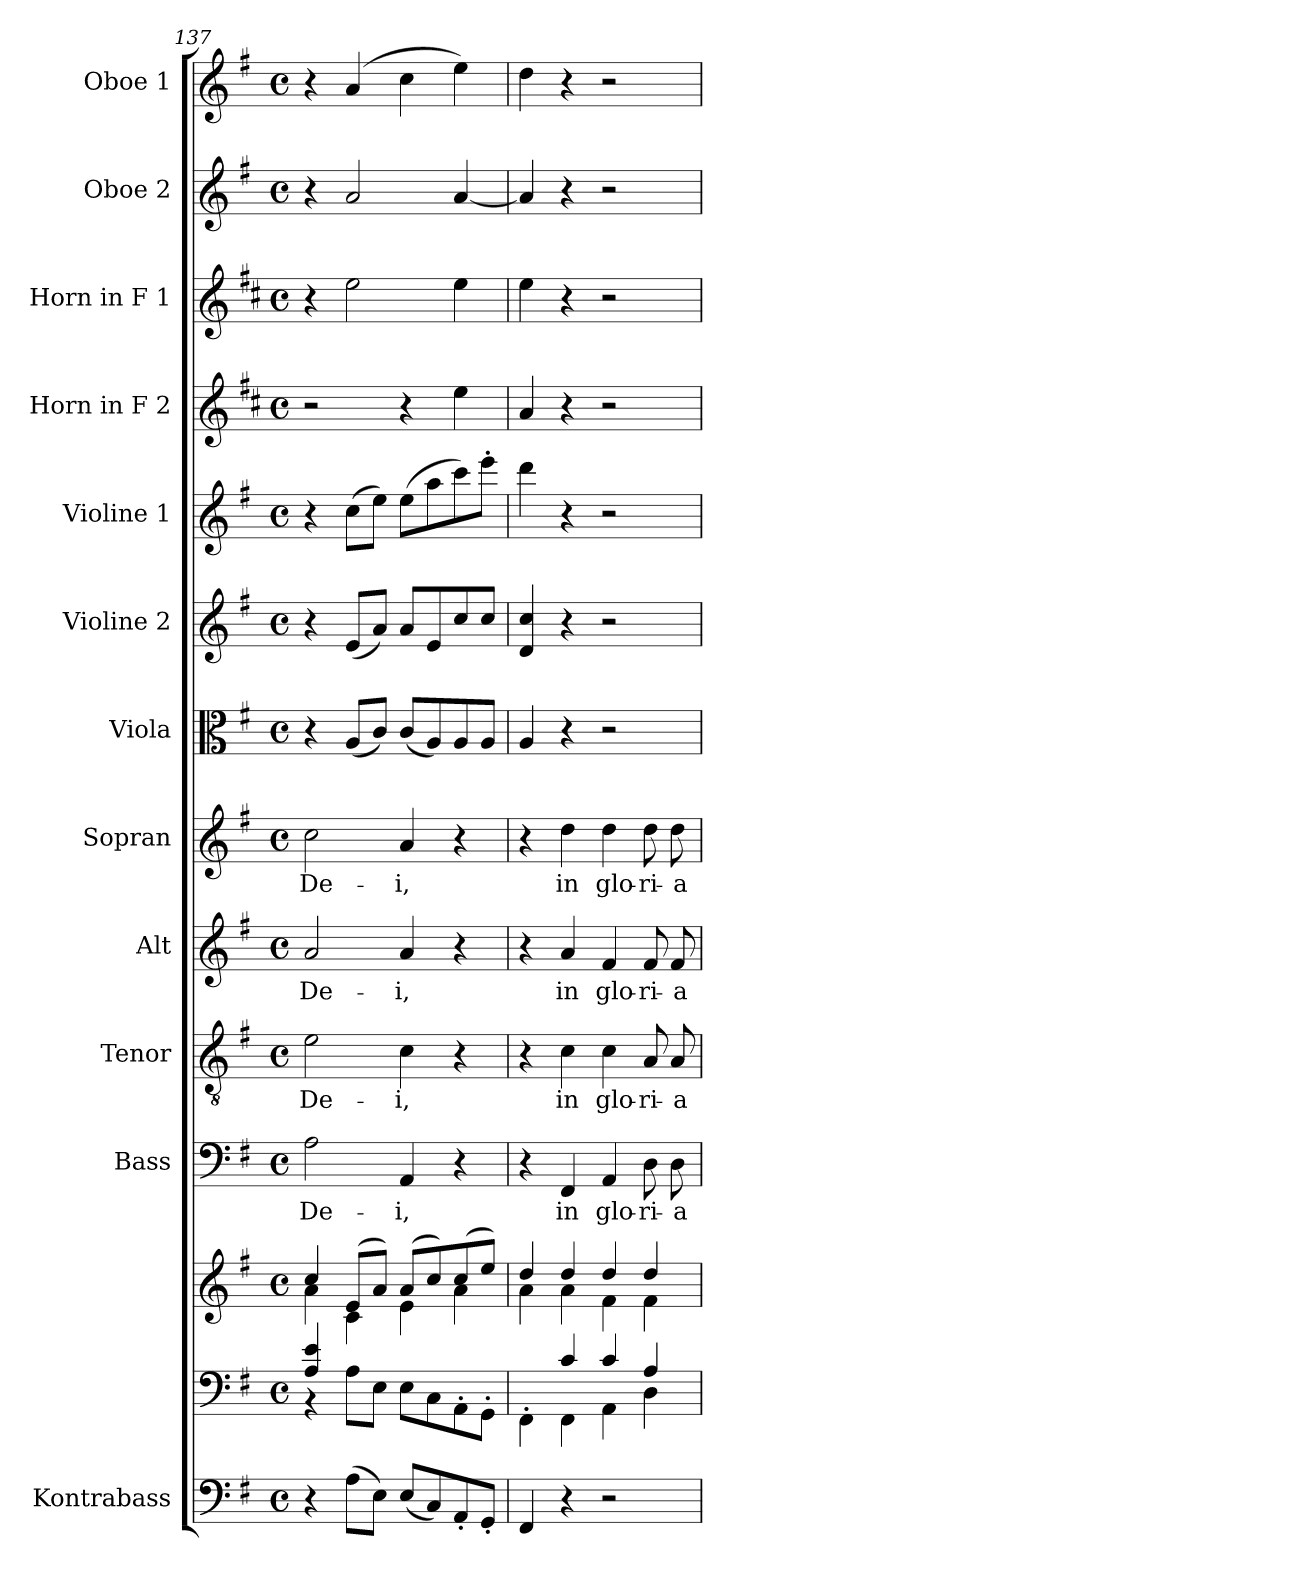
**kern	**kern	**kern	**kern	**text	**kern	**text	**kern	**text	**kern	**text	**kern	**kern	**kern	**kern	**kern	**kern	**kern
*part13	*part12	*part12	*part11	*part11	*part10	*part10	*part9	*part9	*part8	*part8	*part7	*part6	*part5	*part4	*part3	*part2	*part1
*staff14	*staff13	*staff12	*staff11	*staff11	*staff10	*staff10	*staff9	*staff9	*staff8	*staff8	*staff7	*staff6	*staff5	*staff4	*staff3	*staff2	*staff1
*I"Kontrabass	*	*	*I"Bass	*	*I"Tenor	*	*I"Alt	*	*I"Sopran	*	*I"Viola	*I"Violine 2	*I"Violine 1	*I"Horn in F 2	*I"Horn in F 1	*I"Oboe 2	*I"Oboe 1
*I'Kb.	*	*	*I'B.	*	*I'T.	*	*I'A.	*	*I'S.	*	*I'Vla.	*I'Vl. 2	*I'Vl. 1	*	*	*I'Ob. 2	*I'Ob. 1
*clefF4	*clefF4	*clefG2	*clefF4	*	*clefGv2	*	*clefG2	*	*clefG2	*	*clefC3	*clefG2	*clefG2	*clefG2	*clefG2	*clefG2	*clefG2
*ITrd7c12	*	*	*	*	*	*	*	*	*	*	*	*	*	*ITrd4c7	*ITrd4c7	*	*
*k[f#]	*k[f#]	*k[f#]	*k[f#]	*	*k[f#]	*	*k[f#]	*	*k[f#]	*	*k[f#]	*k[f#]	*k[f#]	*k[f#]	*k[f#]	*k[f#]	*k[f#]
*G:	*G:	*G:	*G:	*	*G:	*	*G:	*	*G:	*	*G:	*G:	*G:	*G:	*G:	*G:	*G:
*M4/4	*M4/4	*M4/4	*M4/4	*	*M4/4	*	*M4/4	*	*M4/4	*	*M4/4	*M4/4	*M4/4	*M4/4	*M4/4	*M4/4	*M4/4
*met(c)	*met(c)	*met(c)	*met(c)	*	*met(c)	*	*met(c)	*	*met(c)	*	*met(c)	*met(c)	*met(c)	*met(c)	*met(c)	*met(c)	*met(c)
=137	=137	=137	=137	=137	=137	=137	=137	=137	=137	=137	=137	=137	=137	=137	=137	=137	=137
*	*^	*^	*	*	*	*	*	*	*	*	*	*	*	*	*	*	*
!	!	!	!	!	!	!LO:LY:b	!	!LO:LY:b	!	!LO:LY:b	!	!LO:LY:b	!	!	!	!	!	!	!
4r	4A!/ 4e!/	4rBB	4cc!/	4a!\	2A\	De-	2e\	De-	2a/	De-	2cc\	De-	4r	4r	4r	2r	4r	4r	4r
(>8AA\L	4ryy	8A\L	(8e/L	4c\	.	.	.	.	.	.	.	.	(<8A/L	(<8e/L	(>8cc\L	.	2a\	2a/	(4a/
8EE\J)	.	8E\J	8a/J)	.	.	.	.	.	.	.	.	.	8c/J)	8a/J)	8ee\J)	.	.	.	.
!	!	!	!	!	!	!LO:LY:b	!	!LO:LY:b	!	!LO:LY:b	!	!LO:LY:b	!	!	!	!	!	!	!
(<8EE/L	2ryy	8E\L	(<8a/L	4e\	4AA/	-i,	4c\	-i,	4a/	-i,	4a/	-i,	(<8c/L	8a/L	(>8ee\L	4r	.	.	4cc\
8CC/)	.	8C\	8cc/)	.	.	.	.	.	.	.	.	.	8A/)	8e/	8aa\	.	.	.	.
8AAA'</	.	8AA'>\	(8cc/	4a\	4r	.	4r	.	4r	.	4r	.	8A/	8cc/	8ccc\)	4a\	4a\	[4a/	4ee\)
8GGG'</J	.	8GG'>\J	8ee/J)	.	.	.	.	.	.	.	.	.	8A/J	8cc/J	8eee'>\J	.	.	.	.
=138	=138	=138	=138	=138	=138	=138	=138	=138	=138	=138	=138	=138	=138	=138	=138	=138	=138	=138	=138
4FFF#/	4ryy	4FF#'>\	4dd/	4a\	4r	.	4r	.	4r	.	4r	.	4A/	4d/ 4cc/	4ddd\	4d/	4a\	4a/]	4dd\
!	!	!	!	!	!	!LO:LY:b	!	!LO:LY:b	!	!LO:LY:b	!	!LO:LY:b	!	!	!	!	!	!	!
4r	4c!/	4FF#!\	4dd!/	4a!\	4FF#/	in	4c\	in	4a/	in	4dd\	in	4r	4r	4r	4r	4r	4r	4r
!	!	!	!	!	!	!LO:LY:b	!	!LO:LY:b	!	!LO:LY:b	!	!LO:LY:b	!	!	!	!	!	!	!
2r	4c!/	4AA!\	4dd!/	4f#!\	4AA/	glo-	4c\	glo-	4f#/	glo-	4dd\	glo-	2r	2r	2r	2r	2r	2r	2r
!	!	!	!	!	!	!LO:LY:b	!	!LO:LY:b	!	!LO:LY:b	!	!LO:LY:b	!	!	!	!	!	!	!
.	4A!/	4D!\	4dd!/	4f#!\	8D\	-ri-	8A/	-ri-	8f#/	-ri-	8dd\	-ri-	.	.	.	.	.	.	.
!	!	!	!	!	!	!LO:LY:b	!	!LO:LY:b	!	!LO:LY:b	!	!LO:LY:b	!	!	!	!	!	!	!
.	.	.	.	.	8D\	-a	8A/	-a	8f#/	-a	8dd\	-a	.	.	.	.	.	.	.
*	*v	*v	*	*	*	*	*	*	*	*	*	*	*	*	*	*	*	*	*
*	*	*v	*v	*	*	*	*	*	*	*	*	*	*	*	*	*	*	*
=	=	=	=	=	=	=	=	=	=	=	=	=	=	=	=	=	=
*-	*-	*-	*-	*-	*-	*-	*-	*-	*-	*-	*-	*-	*-	*-	*-	*-	*-
